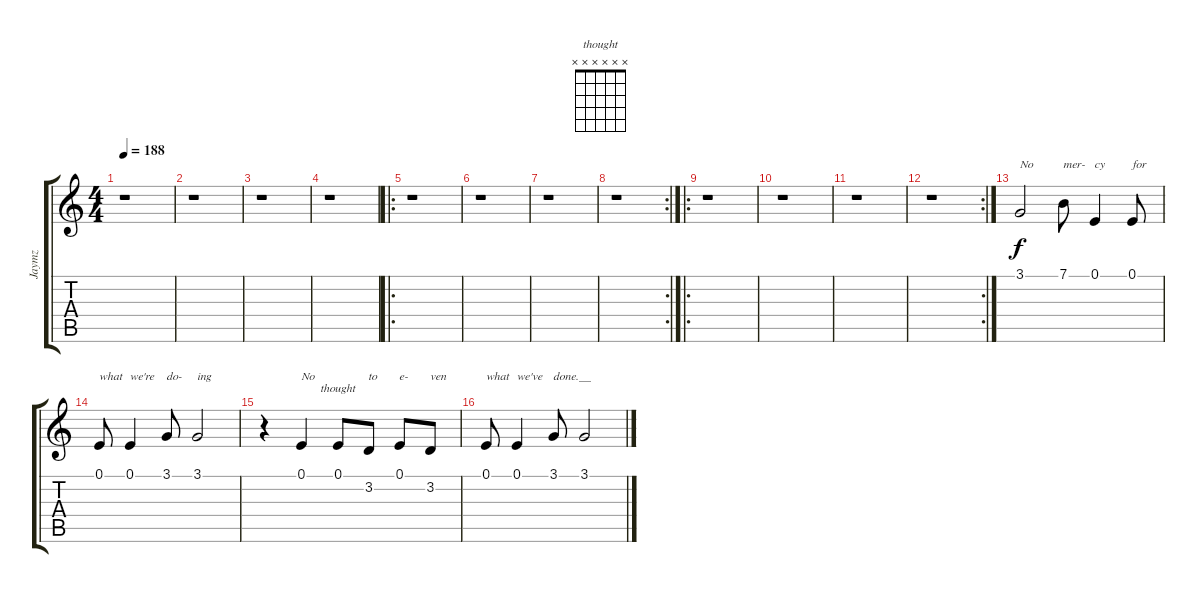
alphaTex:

\track ("Jaymz" "Jaymz") {instrument brasssection}
\staff {score tabs}
\tuning (E4 B3 G3 D3 A2 E2) {hide}
\chord ("thought" x x x x x x) {firstfret 0}
\ts (4 4)
\tempo 188
\clef g2
\ks c
r.1{dy f} |
r.1 |
r.1 |
r.1 |
\ro
r.1 |
r.1 |
r.1 |
\rc 2
r.1 |
\ro
r.1 |
r.1 |
r.1 |
\rc 2
r.1 |
3.1.2{txt "No"} 7.1.8{txt "mer-"} 0.1.4{txt "cy"} 0.1.8{txt "for"} |
0.1.8{txt "what"} 0.1.4{txt "we're"} 3.1.8{txt "do-"} 3.1.2{txt "ing"} |
r.4 0.1.4{txt "No"} 0.1.8{ch "thought"} 3.2.8{txt "to"} 0.1.8{txt "e-"} 3.2.8{txt "ven"} |
0.1.8{txt "what"} 0.1.4{txt "we've"} 3.1.8{txt "done.__"} 3.1.2
